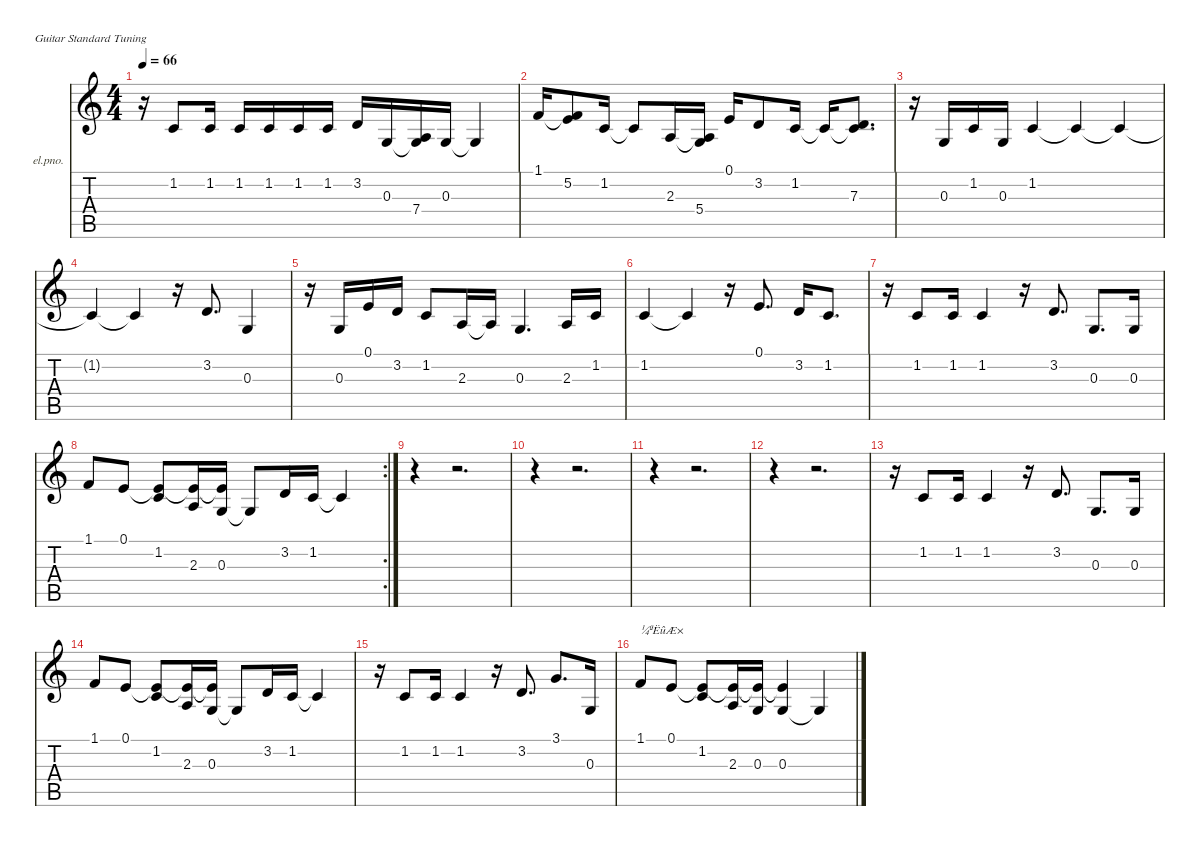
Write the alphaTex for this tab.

\defaultSystemsLayout 4
\hideDynamics
\bracketExtendMode nobrackets
\firstSystemTrackNameOrientation horizontal
\otherSystemsTrackNameOrientation horizontal
\extendBarLines
\track ("pinao" "el.pno.") {mute instrument electricgrandpiano}
\staff {score tabs}
\tuning (E4 B3 G3 D3 A2 E2)
\ts (4 4)
\tempo 66
\clef g2
\ks c
r.16{dy f} 1.2.8 1.2.16 1.2.16 1.2.16 1.2.16 1.2.16 3.2.16 0.3.16 (0.3{t} 7.4).16 0.3.16 0.3{t}.4 |
1.1.16 (1.1{t} 5.2).8 1.2.16 1.2{t}.8 2.3.16 (2.3{t} 5.4).16 0.1.16 3.2.8 1.2.16 1.2{t}.16 (1.2{t} 7.3).8{d} |
r.16 0.3.16 1.2.16 0.3.16 1.2.4 1.2{t}.4 1.2{t}.4 |
1.2{t}.4 1.2{t}.4 r.16 3.2.8{d} 0.3.4 |
r.16 0.3.16 0.1.16 3.2.16 1.2.8 2.3.16 2.3{t}.16 0.3.4{d} 2.3.16 1.2.16 |
1.2.4 1.2{t}.4 r.16 0.1.8{d} 3.2.16 1.2.8{d} |
r.16 1.2.8 1.2.16 1.2.4 r.16 3.2.8{d} 0.3.8{d} 0.3.16 |
\rc 2
1.1.8 0.1.8 (1.2 0.1{t}).8 (2.3 0.1{t}).16 (0.1{t} 0.3).16 0.3{t}.8 3.2.16 1.2.16 1.2{t}.4 |
r.4 r.2{d} |
r.4 r.2{d} |
r.4 r.2{d} |
r.4 r.2{d} |
r.16 1.2.8 1.2.16 1.2.4 r.16 3.2.8{d} 0.3.8{d} 0.3.16 |
1.1.8 0.1.8 (1.2 0.1{t}).8 (2.3 0.1{t}).16 (0.1{t} 0.3).16 0.3{t}.8 3.2.16 1.2.16 1.2{t}.4 |
r.16 1.2.8 1.2.16 1.2.4 r.16 3.2.8{d} 3.1.8{d} 0.3.16 |
1.1.8{txt "¼ªËûÆ×"} 0.1.8 (1.2 0.1{t}).8 (2.3 0.1{t}).16 (0.3 0.1{t}).16 (0.1{t} 0.3).4 0.3{t}.4
